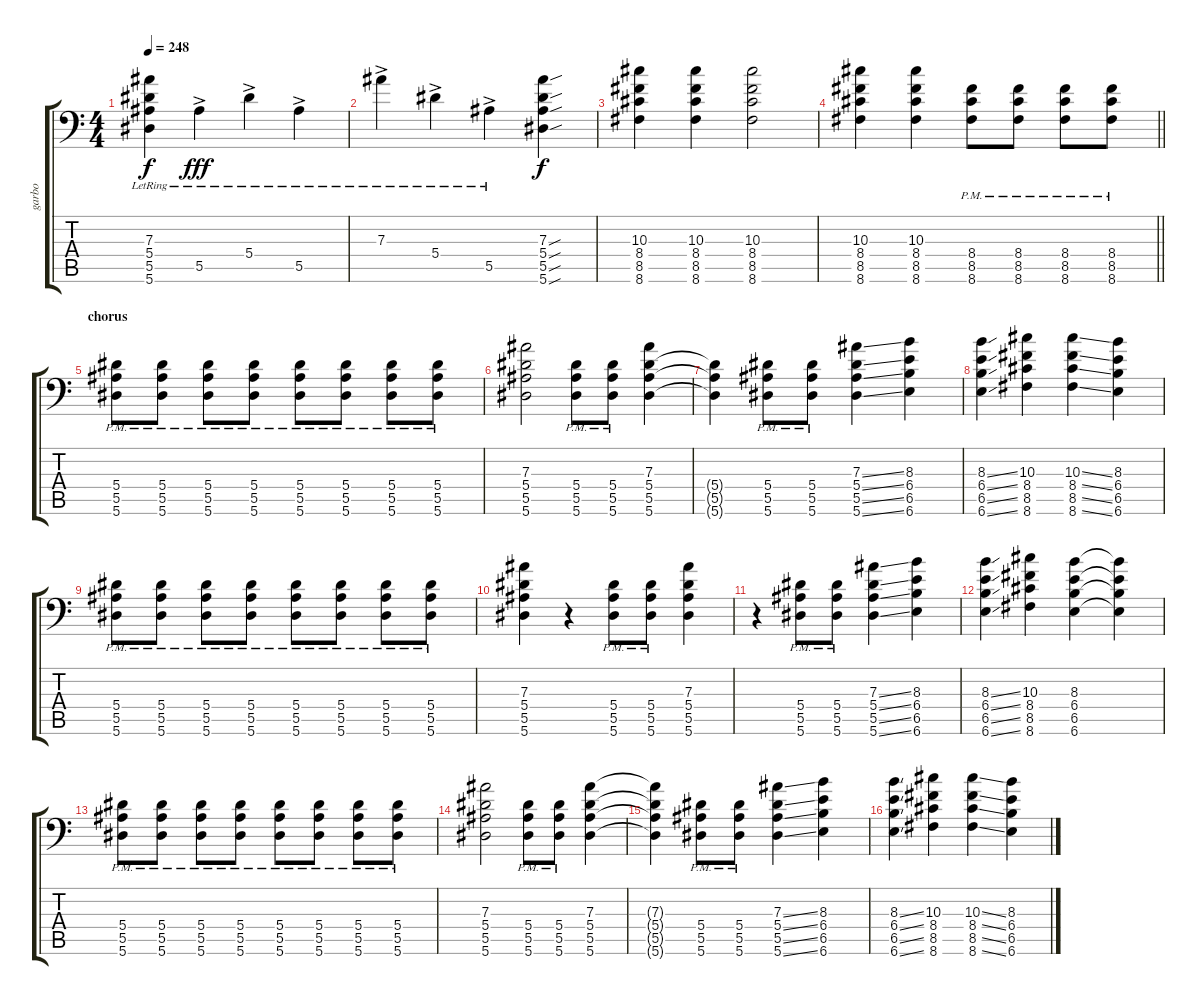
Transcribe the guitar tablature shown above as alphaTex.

\track ("garbo" "garbo") {instrument overdrivenguitar}
\staff {score tabs}
\tuning (C4 G3 Eb3 Bb2 F2 Bb1) {hide}
\ts (4 4)
\tempo 248
\clef f4
\ks c
(7.3{lr} 5.4{lr} 5.5{lr} 5.6{lr}).4{dy f} 5.5{ac lr}.4{dy fff} 5.4{ac lr}.4 5.5{ac lr}.4 |
7.3{ac lr}.4 5.4{ac lr}.4 5.5{ac lr}.4 (7.3{sou} 5.4{sou} 5.5{sou} 5.6{sou}).4{dy f} |
(10.3 8.4 8.5 8.6).4 (10.3 8.4 8.5 8.6).4 (10.3 8.4 8.5 8.6).2 |
\barLineRight lightlight
(10.3 8.4 8.5 8.6).4 (10.3 8.4 8.5 8.6).4 (8.4{pm} 8.5{pm} 8.6{pm}).8 (8.4{pm} 8.5{pm} 8.6{pm}).8 (8.4{pm} 8.5{pm} 8.6{pm}).8 (8.4{pm} 8.5{pm} 8.6{pm}).8 |
\section ("" "chorus")
(5.4{pm} 5.5{pm} 5.6{pm}).8 (5.4{pm} 5.5{pm} 5.6{pm}).8 (5.4{pm} 5.5{pm} 5.6{pm}).8 (5.4{pm} 5.5{pm} 5.6{pm}).8 (5.4{pm} 5.5{pm} 5.6{pm}).8 (5.4{pm} 5.5{pm} 5.6{pm}).8 (5.4{pm} 5.5{pm} 5.6{pm}).8 (5.4{pm} 5.5{pm} 5.6{pm}).8 |
(7.3 5.4 5.5 5.6).2 (5.4{pm} 5.5{pm} 5.6{pm}).8 (5.4{pm} 5.5{pm} 5.6{pm}).8 (7.3 5.4 5.5 5.6).4 |
(5.4{t} 5.5{t} 5.6{t}).4 (5.4{pm} 5.5{pm} 5.6{pm}).8 (5.4{pm} 5.5{pm} 5.6{pm}).8 (7.3{ss} 5.4{ss} 5.5{ss} 5.6{ss}).4 (8.3 6.4 6.5 6.6).4 |
(8.3{ss} 6.4{ss} 6.5{ss} 6.6{ss}).4 (10.3 8.4 8.5 8.6).4 (10.3{ss} 8.4{ss} 8.5{ss} 8.6{ss}).4 (8.3 6.4 6.5 6.6).4 |
(5.4{pm} 5.5{pm} 5.6{pm}).8 (5.4{pm} 5.5{pm} 5.6{pm}).8 (5.4{pm} 5.5{pm} 5.6{pm}).8 (5.4{pm} 5.5{pm} 5.6{pm}).8 (5.4{pm} 5.5{pm} 5.6{pm}).8 (5.4{pm} 5.5{pm} 5.6{pm}).8 (5.4{pm} 5.5{pm} 5.6{pm}).8 (5.4{pm} 5.5{pm} 5.6{pm}).8 |
(7.3 5.4 5.5 5.6).4 r.4 (5.4{pm} 5.5{pm} 5.6{pm}).8 (5.4{pm} 5.5{pm} 5.6{pm}).8 (7.3 5.4 5.5 5.6).4 |
r.4 (5.4{pm} 5.5{pm} 5.6{pm}).8 (5.4{pm} 5.5{pm} 5.6{pm}).8 (7.3{ss} 5.4{ss} 5.5{ss} 5.6{ss}).4 (8.3 6.4 6.5 6.6).4 |
(8.3{ss} 6.4{ss} 6.5{ss} 6.6{ss}).4 (10.3 8.4 8.5 8.6).4 (8.3 6.4 6.5 6.6).4 (8.3{t} 6.4{t} 6.5{t} 6.6{t}).4 |
(5.4{pm} 5.5{pm} 5.6{pm}).8 (5.4{pm} 5.5{pm} 5.6{pm}).8 (5.4{pm} 5.5{pm} 5.6{pm}).8 (5.4{pm} 5.5{pm} 5.6{pm}).8 (5.4{pm} 5.5{pm} 5.6{pm}).8 (5.4{pm} 5.5{pm} 5.6{pm}).8 (5.4{pm} 5.5{pm} 5.6{pm}).8 (5.4{pm} 5.5{pm} 5.6{pm}).8 |
(7.3 5.4 5.5 5.6).2 (5.4{pm} 5.5{pm} 5.6{pm}).8 (5.4{pm} 5.5{pm} 5.6{pm}).8 (7.3 5.4 5.5 5.6).4 |
(7.3{t} 5.4{t} 5.5{t} 5.6{t}).4 (5.4{pm} 5.5{pm} 5.6{pm}).8 (5.4{pm} 5.5{pm} 5.6{pm}).8 (7.3{ss} 5.4{ss} 5.5{ss} 5.6{ss}).4 (8.3 6.4 6.5 6.6).4 |
(8.3{ss} 6.4{ss} 6.5{ss} 6.6{ss}).4 (10.3 8.4 8.5 8.6).4 (10.3{ss} 8.4{ss} 8.5{ss} 8.6{ss}).4 (8.3 6.4 6.5 6.6).4
